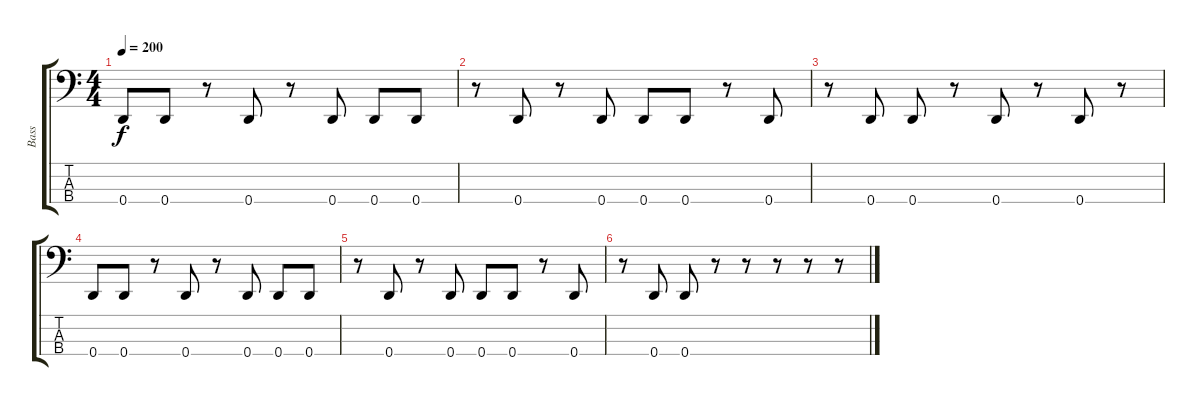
\track ("Bass" "Bass") {instrument electricbasspick}
\staff {score tabs}
\tuning (G2 D2 A1 D1) {hide}
\ts (4 4)
\tempo 200
\clef f4
\ks c
0.4.8{dy f} 0.4.8 r.8 0.4.8 r.8 0.4.8 0.4.8 0.4.8 |
r.8 0.4.8 r.8 0.4.8 0.4.8 0.4.8 r.8 0.4.8 |
r.8 0.4.8 0.4.8 r.8 0.4.8 r.8 0.4.8 r.8 |
0.4.8 0.4.8 r.8 0.4.8 r.8 0.4.8 0.4.8 0.4.8 |
r.8 0.4.8 r.8 0.4.8 0.4.8 0.4.8 r.8 0.4.8 |
r.8 0.4.8 0.4.8 r.8 r.8 r.8 r.8 r.8
